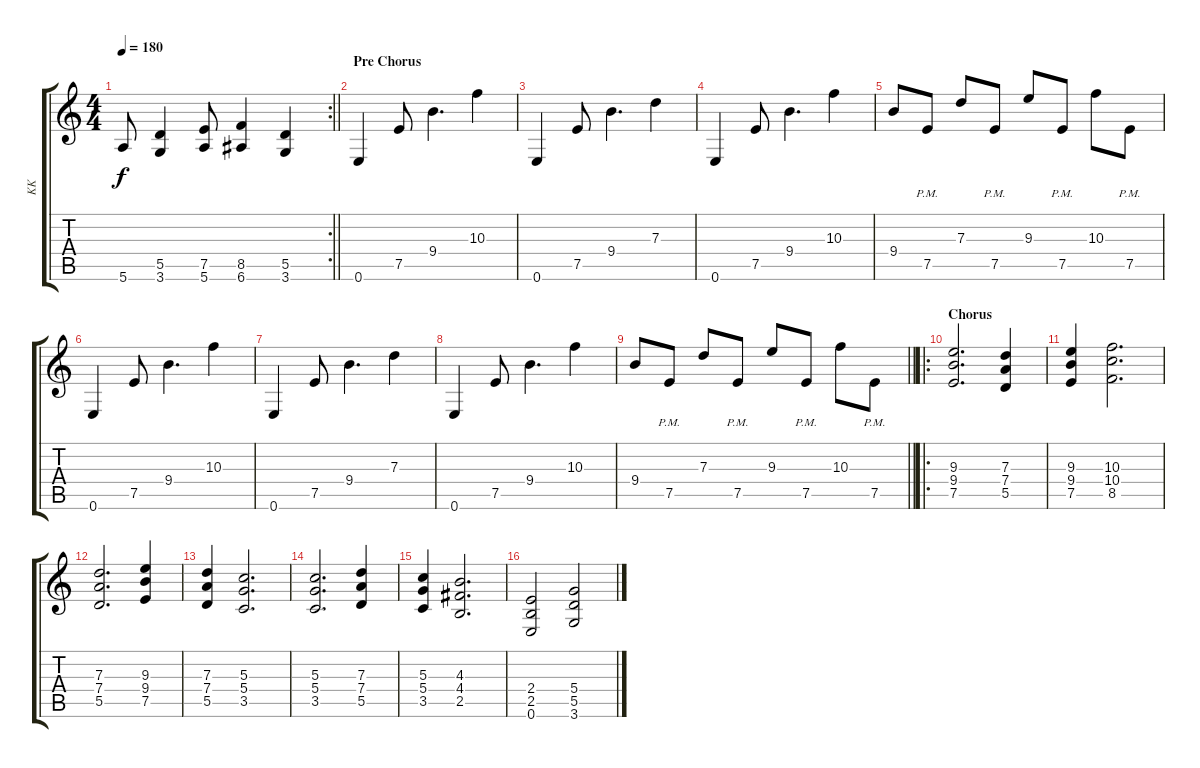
\track ("KK" "KK") {instrument overdrivenguitar}
\staff {score tabs}
\tuning (E4 B3 G3 D3 A2 E2) {hide}
\rc 2
\ts (4 4)
\tempo 180
\clef g2
\barLineRight lightlight
\ks c
5.6{t}.8{dy f} (5.5 3.6).4 (7.5 5.6).8 (8.5 6.6).4 (5.5 3.6).4 |
\section ("" "Pre Chorus")
0.6.4 7.5.8 9.4.4{d} 10.3.4 |
0.6.4 7.5.8 9.4.4{d} 7.3.4 |
0.6.4 7.5.8 9.4.4{d} 10.3.4 |
9.4.8 7.5{pm}.8 7.3.8 7.5{pm}.8 9.3.8 7.5{pm}.8 10.3.8 7.5{pm}.8 |
0.6.4 7.5.8 9.4.4{d} 10.3.4 |
0.6.4 7.5.8 9.4.4{d} 7.3.4 |
0.6.4 7.5.8 9.4.4{d} 10.3.4 |
\barLineRight lightlight
9.4.8 7.5{pm}.8 7.3.8 7.5{pm}.8 9.3.8 7.5{pm}.8 10.3.8 7.5{pm}.8 |
\ro
\section ("" "Chorus")
(9.3 9.4 7.5).2{d} (7.3 7.4 5.5).4 |
(9.3 9.4 7.5).4 (10.3 10.4 8.5).2{d} |
(7.3 7.4 5.5).2{d} (9.3 9.4 7.5).4 |
(7.3 7.4 5.5).4 (5.3 5.4 3.5).2{d} |
(5.3 5.4 3.5).2{d} (7.3 7.4 5.5).4 |
(5.3 5.4 3.5).4 (4.3 4.4 2.5).2{d} |
(2.4 2.5 0.6).2 (5.4 5.5 3.6).2
